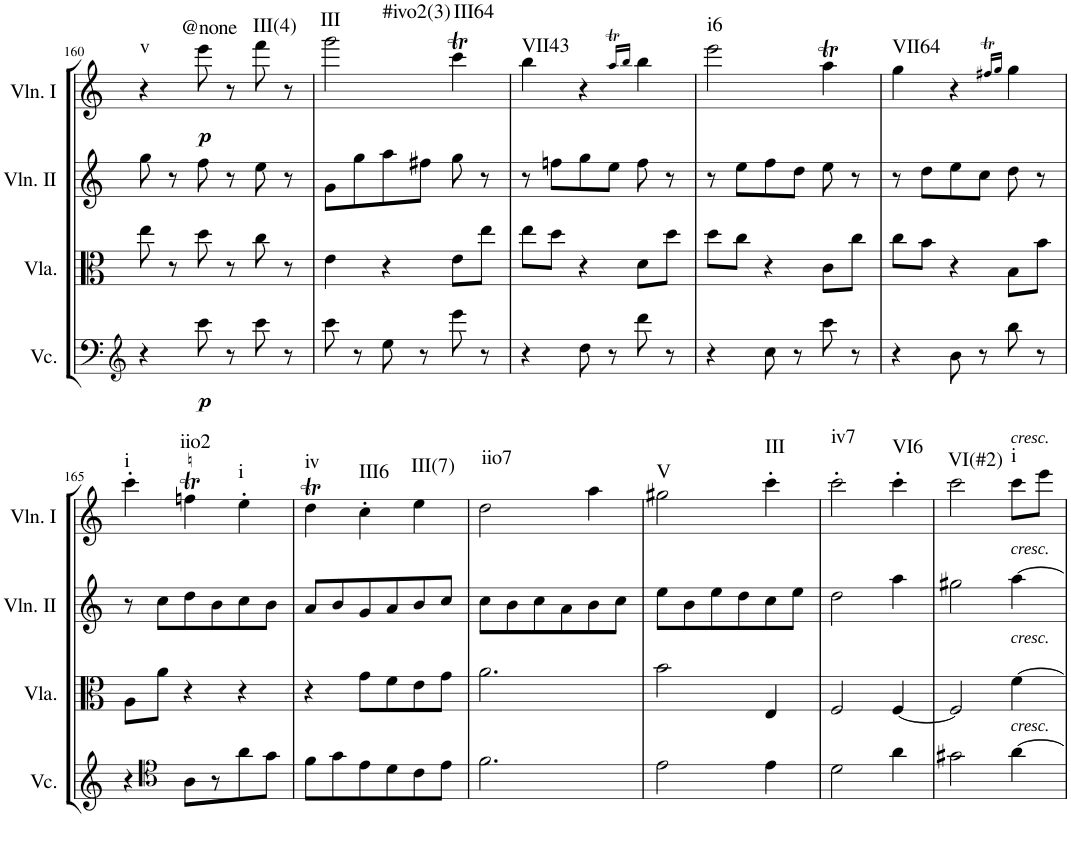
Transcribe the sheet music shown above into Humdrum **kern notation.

**kern	**dynam	**kern	**kern	**kern	**dynam	**harte
*part4	*part4	*part3	*part2	*part1	*part1	*part1
*staff4	*staff4	*staff3	*staff2	*staff1	*staff1	*
*I"Violoncello	*	*I"Viola	*I"Violin II	*I"Violin I	*	*
*I'Vc.	*	*I'Vla.	*I'Vln. II	*I'Vln. I	*	*
!!LO:PB:g=z
*clefG2	*	*clefC3	*clefG2	*clefG2	*	*
*k[]	*	*k[]	*k[]	*k[]	*	*
*M3/4	*	*M3/4	*M3/4	*M3/4	*	*
=160	=160	=160	=160	=160	=160	=160
!	!	!	!	!	!	!LO:H:kt=v
4r	.	8ee\	8gg\	4r	.	N
.	.	8r	8r	.	.	.
!	!LO:DY:b	!	!	!	!LO:DY:b	!LO:H:kt=@none
8ccc\	p	8dd\	8ff\	8eee\	p	N
8r	.	8r	8r	8r	.	.
!	!	!	!	!	!	!LO:H:kt=III(4)
8ccc\	.	8cc\	8ee\	8fff\	.	N
8r	.	8r	8r	8r	.	.
=161	=161	=161	=161	=161	=161	=161
!	!	!	!	!	!	!LO:H:n=1:kt=III
!	!	!	!	!	!	!LO:H:n=2:kt=#ivo2(3)
8ccc\	.	4e\	8g\L	2ggg\	.	N N
8r	.	.	8gg\	.	.	.
8ee\	.	4r	8aa\	.	.	.
8r	.	.	8ff#X\J	.	.	.
!	!	!	!	!	!	!LO:H:kt=III64
8eee\	.	8e\L	8gg\	4cccT\	.	N
8r	.	8ee\J	8r	.	.	.
=162	=162	=162	=162	=162	=162	=162
!	!	!	!	!	!	!LO:H:kt=VII43
4r	.	8ee\L	8r	4bb\	.	N
.	.	8dd\J	8ffn\L	.	.	.
8dd\	.	4r	8gg\	4r	.	.
8r	.	.	8ee\J	.	.	.
.	.	.	.	16qaa>/LL	.	.
.	.	.	.	16qbb/JJ	.	.
8ddd\	.	8d\L	8ff\	4bb\	.	.
8r	.	8dd\J	8r	.	.	.
=163	=163	=163	=163	=163	=163	=163
!	!	!	!	!	!	!LO:H:kt=i6
4r	.	8dd\L	8r	2eee\	.	N
.	.	8cc\J	8ee\L	.	.	.
8cc\	.	4r	8ff\	.	.	.
8r	.	.	8dd\J	.	.	.
8ccc\	.	8c\L	8ee\	4aaT\	.	.
8r	.	8cc\J	8r	.	.	.
=164	=164	=164	=164	=164	=164	=164
!	!	!	!	!	!	!LO:H:kt=VII64
4r	.	8cc\L	8r	4gg\	.	N
.	.	8b\J	8dd\L	.	.	.
8b\	.	4r	8ee\	4r	.	.
8r	.	.	8cc\J	.	.	.
.	.	.	.	16qff#X>/LL	.	.
.	.	.	.	16qgg/JJ	.	.
8bb\	.	8B\L	8dd\	4gg\	.	.
8r	.	8b\J	8r	.	.	.
!!LO:LB:g=z
=165	=165	=165	=165	=165	=165	=165
!	!	!	!	!	!	!LO:H:kt=i
4r	.	8A\L	8r	4ccc'\	.	N
*clefC4	*	*	*	*	*	*
.	.	8a\J	8cc\L	.	.	.
!	!	!	!	!	!	!LO:H:kt=iio2
8A\L	.	4r	8dd\	4ffnT\	.	N
8r	.	.	8b\	.	.	.
!	!	!	!	!	!	!LO:H:kt=i
8a\	.	4r	8cc\	4ee'\	.	N
8g\J	.	.	8b\J	.	.	.
=166	=166	=166	=166	=166	=166	=166
!	!	!	!	!	!	!LO:H:kt=iv
8f\L	.	4r	8a/L	4ddT\	.	N
8g\	.	.	8b/	.	.	.
!	!	!	!	!	!	!LO:H:kt=III6
8e\	.	8g\L	8g/	4cc'\	.	N
8d\	.	8f\	8a/	.	.	.
!	!	!	!	!	!	!LO:H:kt=III(7)
8c\	.	8e\	8b/	4ee\	.	N
8e\J	.	8g\J	8cc/J	.	.	.
=167	=167	=167	=167	=167	=167	=167
!	!	!	!	!	!	!LO:H:kt=iio7
2.f\	.	2.a\	8cc\L	2dd\	.	N
.	.	.	8b\	.	.	.
.	.	.	8cc\	.	.	.
.	.	.	8a\	.	.	.
.	.	.	8b\	4aa\	.	.
.	.	.	8cc\J	.	.	.
=168	=168	=168	=168	=168	=168	=168
!	!	!	!	!	!	!LO:H:kt=V
2e\	.	2b\	8ee\L	2gg#X\	.	N
.	.	.	8b\	.	.	.
.	.	.	8ee\	.	.	.
.	.	.	8dd\	.	.	.
!	!	!	!	!	!	!LO:H:kt=III
4e\	.	4E/	8cc\	4ccc'\	.	N
.	.	.	8ee\J	.	.	.
=169	=169	=169	=169	=169	=169	=169
!	!	!	!	!	!	!LO:H:kt=iv7
2d\	.	2F/	2dd\	2ccc'\	.	N
!	!	!	!	!	!	!LO:H:kt=VI6
4a\	.	[4F/	4aa\	4ccc'\	.	N
=170	=170	=170	=170	=170	=170	=170
!	!	!	!	!	!	!LO:H:kt=VI(#2)
2g#X\	.	2F/]	2gg#X\	2ccc\	.	N
!	!	!	!	!LO:TX:a:i:t=cresc.	!	!
!	!	!	!LO:TX:a:i:t=cresc.	!	!	!
!	!	!LO:TX:a:i:t=cresc.	!	!	!	!
!LO:TX:a:i:t=cresc.	!	!	!	!	!	!LO:H:kt=i
[4a\	.	[4f\	[4aa\	8ccc\L	.	N
.	.	.	.	8eee\J	.	.
=	=	=	=	=	=	=
*-	*-	*-	*-	*-	*-	*-
